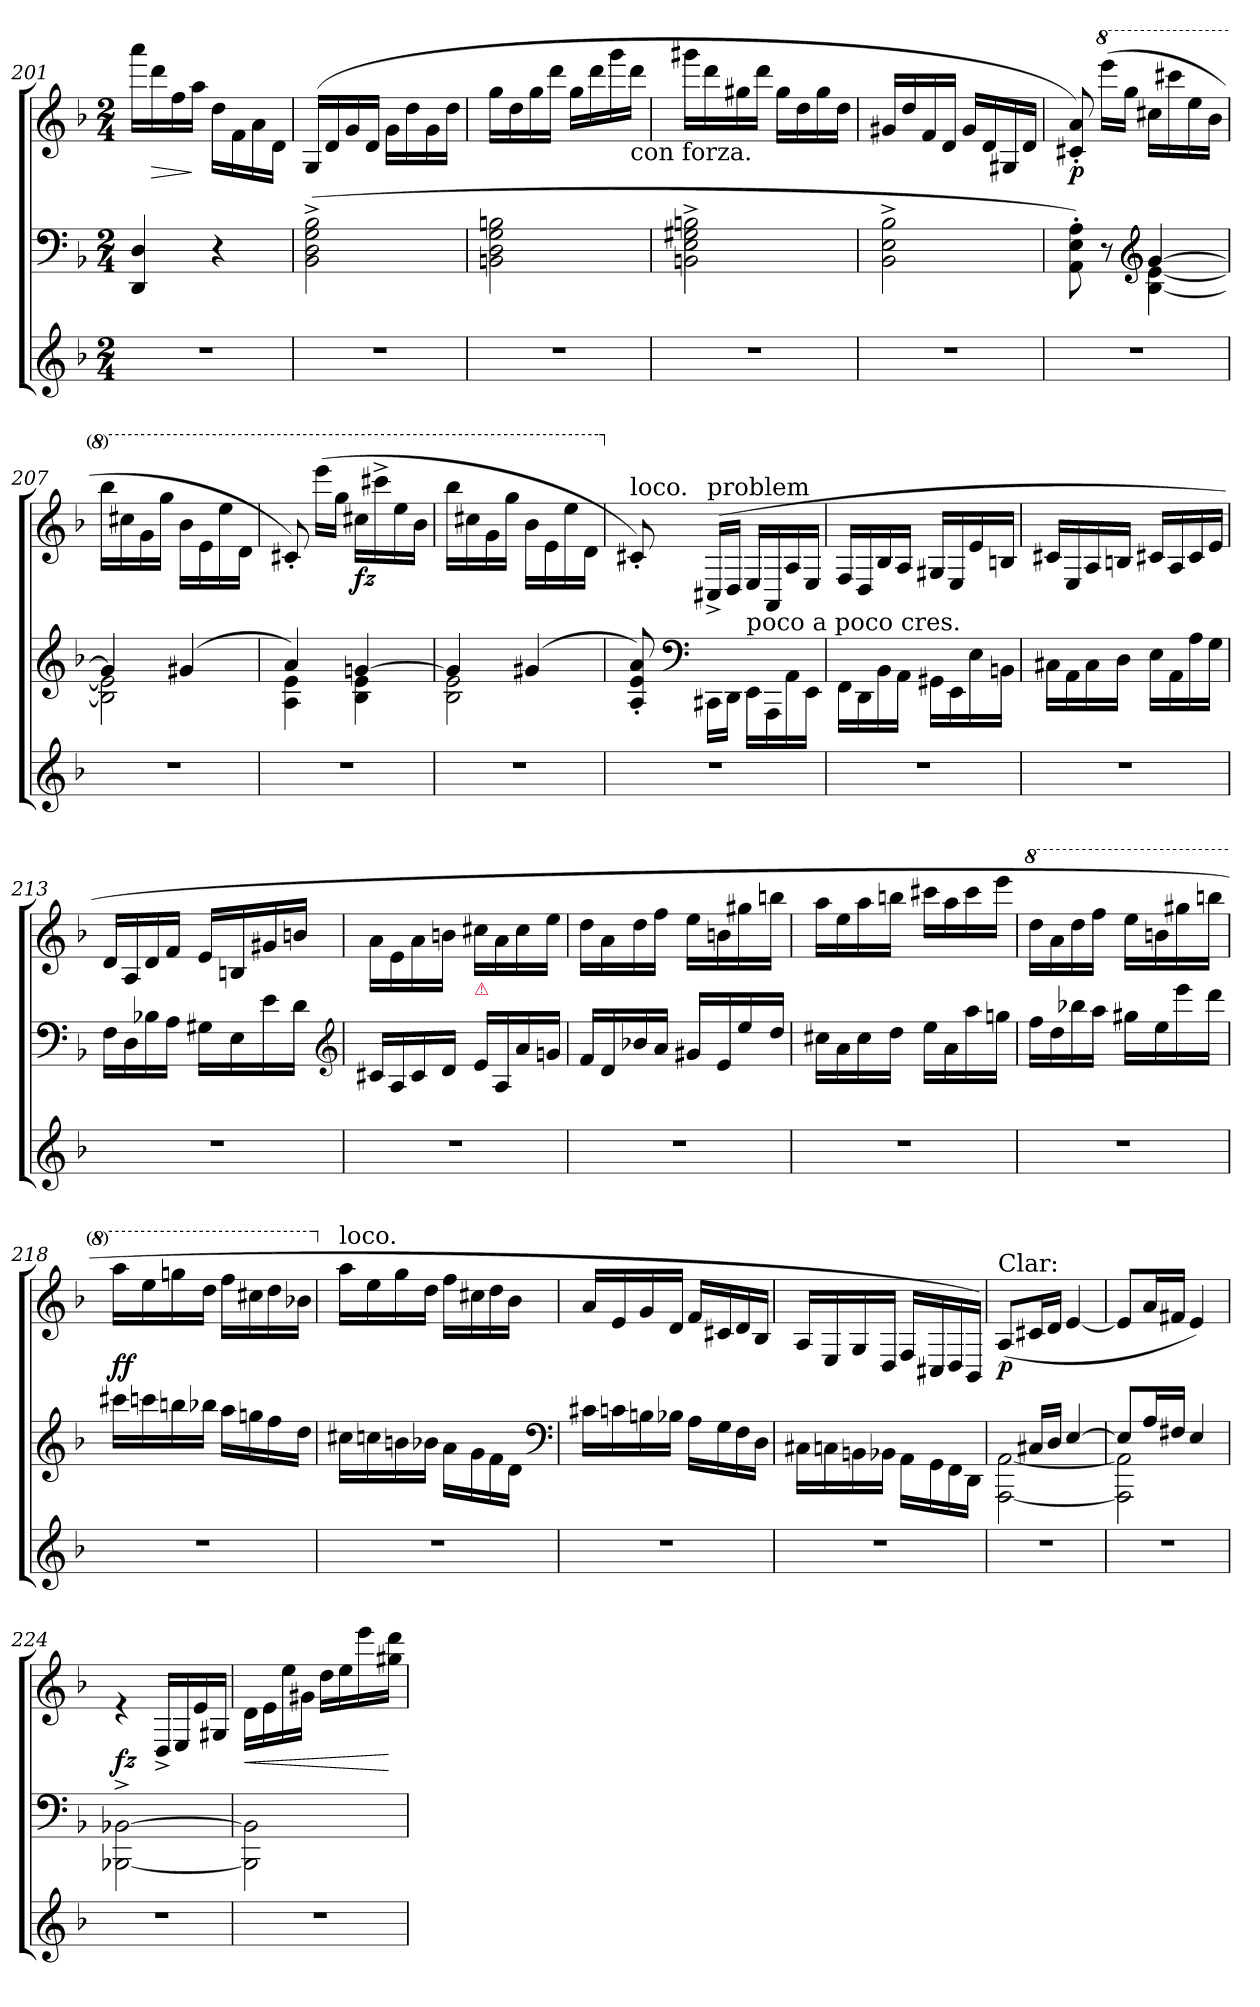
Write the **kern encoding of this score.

**kern	**kern	**kern	**dynam
*part3	*part2	*part1	*part1
*staff3	*staff2	*staff1	*staff1
*clefG2	*clefF4	*clefG2	*
*k[b-]	*k[b-]	*k[b-]	*
*M2/4	*M2/4	*M2/4	*
=201	=201	=201	=201
2r	4DD 4D	16aaaLL	.
.	.	16ddd	>
.	.	16ff	.
.	.	16aaJJ	]
.	4r	16dd\LL	.
.	.	16f\	.
.	.	16a\	.
.	.	16d\JJ	.
=202	=202	=202	=202
2r	(2BB-^< 2D^< 2G^< 2B-^<	(>16GLL	.
.	.	16d	.
.	.	16g	.
.	.	16dJJ	.
.	.	16gLL	.
.	.	16dd	.
.	.	16g	.
.	.	16ddJJ	.
=203	=203	=203	=203
2r	2BBn 2D 2G 2Bn	16ggLL	.
.	.	16dd	.
.	.	16gg	.
.	.	16dddJJ	.
.	.	16ggLL	.
.	.	16ddd	.
.	.	16ggg	.
!	!	!LO:TX:b:t=con forza.	!
.	.	16dddJJ	.
=204	=204	=204	=204
2r	2BBn^< 2E^< 2G#X^< 2Bn^<	16ggg#XLL	.
.	.	16ddd	.
.	.	16gg#X	.
.	.	16dddJJ	.
.	.	16gg#LL	.
.	.	16dd	.
.	.	16gg#	.
.	.	16ddJJ	.
=205	=205	=205	=205
2r	2BB-^< 2E^< 2B-^<	16g#XLL	.
.	.	16dd	.
.	.	16f	.
.	.	16dJJ	.
.	.	16g#LL	.
.	.	16d	.
.	.	16G#X	.
.	.	16dJJ	.
=206	=206	=206	=206
*	*^	*	*
2r	4reyy	8AA'> 8E'> 8A'>)	8c#X'< 8a'<)	p
*	*	*	*8va	*
.	.	8r	(16eeeeLL	.
.	.	.	16gggJJ	.
*	*clefG2	*	*	*
.	[4g	[4B- [4e	16ccc#XLL	.
.	.	.	16cccc#X	.
.	.	.	16eee	.
.	.	.	16bb-JJ	.
=207	=207	=207	=207	=207
2r	4g]	2B-] 2e]	16bbb-LL	.
.	.	.	16ccc#X	.
.	.	.	16gg	.
.	.	.	16gggJJ	.
.	(4g#X	.	16bb-\LL	.
.	.	.	16ee\	.
.	.	.	16eee\	.
.	.	.	16dd\JJ	.
=208	=208	=208	=208	=208
2r	4a)	4A 4e	8cc#X'</)	.
.	.	.	(>16eeeeLL	.
.	.	.	16gggJJ	.
.	[4gn	4B- 4e	16ccc#XLL	fz
.	.	.	16cccc#X^<	.
.	.	.	16eee	.
.	.	.	16bb-JJ	.
=209	=209	=209	=209	=209
2r	4g]	2B- 2e	16bbb-LL	.
.	.	.	16ccc#X	.
.	.	.	16gg	.
.	.	.	16gggJJ	.
.	(4g#X	.	16bb-\LL	.
.	.	.	16ee\	.
.	.	.	16eee\	.
.	.	.	16dd\JJ	.
*	*v	*v	*	*
=210	=210	=210	=210
*	*	*X8va	*
!	!	!LO:TX:a:t=loco.	!
2r	8A'< 8e'< 8a'<)	8c#X')	.
*	*clefF4	*	*
!	!	!LO:TX:a:t=problem	!
.	16CC#X\LL	(>16C#X^>LL	.
.	16DD\JJ	16D/JJ	.
!	!	!LO:TX:b:t=poco a poco cres.	!
.	16EE\LL	16E/LL	.
.	16AAA\	16AA/	.
.	16AA\	16A/	.
.	16EE\JJ	16E/JJ	.
=211	=211	=211	=211
2r	16FF\LL	16F/LL	.
.	16DD\	16D/	.
.	16BB-\	16B-/	.
.	16AA\JJ	16A/JJ	.
.	16GG#X\LL	16G#XLL	.
.	16EE\	16E/	.
.	16E\	16e/	.
.	16BBn\JJ	16Bn/JJ	.
=212	=212	=212	=212
2r	16C#X\LL	16c#XLL	.
.	16AA\	16E/	.
.	16C#\	16A/	.
.	16D\JJ	16Bn/JJ	.
.	16ELL	16c#XLL	.
.	16AA	16A	.
.	16A	16c#	.
.	16GJJ	16eJJ	.
=213	=213	=213	=213
2r	16FLL	16dLL	.
.	16D	16A	.
.	16B-X	16d	.
.	16AJJ	16fJJ	.
.	16G#XLL	16eLL	.
.	16E	16Bn	.
.	16e	16g#X	.
.	16dJJ	16bnJJ	.
*	*clefG2	*	*
=214	=214	=214	=214
2r	16c#XLL	16a\LL	.
.	16A	16e\	.
.	16c#	16a\	.
.	16dJJ	16bn\JJ	.
!	!	!LO:TX:b:color=crimson:t=⚠	!
.	16eLL	16cc#XLL	.
.	16A	16a	.
.	16a	16cc#	.
.	16gnJJ	16eeJJ	.
=215	=215	=215	=215
2r	16fLL	16ddLL	.
.	16d	16a	.
.	16b-X	16dd	.
.	16aJJ	16ffJJ	.
.	16g#XLL	16eeLL	.
.	16e	16bn	.
.	16ee	16gg#X	.
.	16ddJJ	16bbnJJ	.
=216	=216	=216	=216
2r	16cc#XLL	16aaLL	.
.	16a	16ee	.
.	16cc#	16aa	.
.	16ddJJ	16bbnJJ	.
.	16eeLL	16ccc#XLL	.
.	16a	16aa	.
.	16aa	16ccc#	.
.	16ggnJJ	16eeeJJ	.
=217	=217	=217	=217
*	*	*8va	*
2r	16ffLL	16dddLL	.
.	16dd	16aa	.
.	16bb-X	16ddd	.
.	16aaJJ	16fffJJ	.
.	16gg#XLL	16eeeLL	.
.	16ee	16bbn	.
.	16eee	16ggg#X	.
.	16dddJJ	16bbbnJJ	.
=218	=218	=218	=218
2r	16ccc#XLL	16aaaLL	ff
.	16cccn	16eee	.
.	16bbn	16gggn	.
.	16bb-XJJ	16dddJJ	.
.	16aaLL	16fffLL	.
.	16ggn	16ccc#X	.
.	16ff	16ddd	.
.	16ddJJ	16bb-XJJ	.
=219	=219	=219	=219
*	*	*X8va	*
!	!	!LO:TX:a:t=loco.	!
2r	16cc#XLL	16aaLL	.
.	16ccn	16ee	.
.	16bn	16gg	.
.	16b-XJJ	16ddJJ	.
.	16a\LL	16ffLL	.
.	16g\	16cc#X	.
.	16f\	16dd	.
.	16d\JJ	16b-JJ	.
*	*clefF4	*	*
=220	=220	=220	=220
2r	16c#XLL	16aLL	.
.	16cn	16e	.
.	16Bn	16g	.
.	16B-XJJ	16dJJ	.
.	16ALL	16fLL	.
.	16G	16c#X	.
.	16F	16d	.
.	16DJJ	16B-JJ	.
=221	=221	=221	=221
2r	16C#X\LL	16A/LL	.
.	16Cn\	16E/	.
.	16BBn\	16G/	.
.	16BB-X\JJ	16D/JJ	.
.	16AA\LL	16F/LL	.
.	16GG\	16C#X/	.
.	16FF\	16D/	.
.	16DD\JJ	16BB-/JJ)	.
=222	=222	=222	=222
*	*^	*	*
!	!	!	!LO:TX:a:t=Clar&colon;	!
2r	8rFyy	[2AAA [2AA	(8A!L	p
.	16C#X!LL	.	16c#X!L	.
.	16D!JJ	.	16d!JJ	.
.	[4E!	.	[4e!	.
=223	=223	=223	=223	=223
2r	8E!L]	2AAA] 2AA]	8e!L]	.
.	16A!L	.	16a!L	.
.	16F#X!JJ	.	16f#X!JJ	.
.	4E!	.	4e!)	.
*	*v	*v	*	*
=224	=224	=224	=224
2r	[2BBB-X^>\ [2BB-X^>\	4re	fz
.	.	16D^>/LL	.
.	.	16E/	.
.	.	16e/	.
.	.	16G#XJJ	.
=225	=225	=225	=225
2r	2BBB-]\ 2BB-]\	16d\LL	<
.	.	16e\	.
.	.	16ee\	.
.	.	16g#X\JJ	.
.	.	16ddLL	.
.	.	16ee	.
.	.	16eee	.
.	.	16gg#X 16dddJJ	[
=	=	=	=
*-	*-	*-	*-
